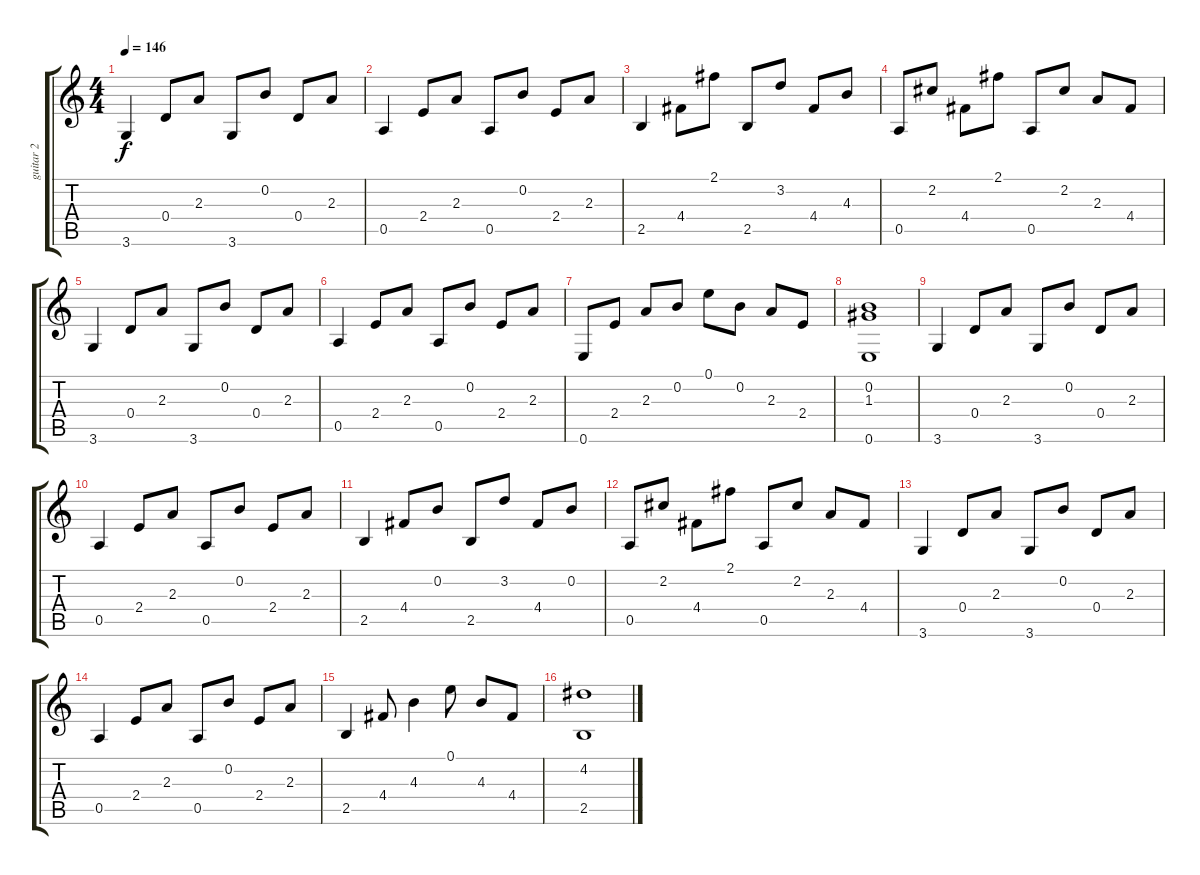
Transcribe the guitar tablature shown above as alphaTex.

\track ("guitar 2" "guitar 2") {instrument acousticguitarnylon}
\staff {score tabs}
\tuning (E4 B3 G3 D3 A2 E2) {hide}
\ts (4 4)
\tempo 146
\clef g2
\ks c
3.6.4{dy f instrument acousticguitarnylon} 0.4.8 2.3.8 3.6.8 0.2.8 0.4.8 2.3.8 |
0.5.4 2.4.8 2.3.8 0.5.8 0.2.8 2.4.8 2.3.8 |
2.5.4 4.4.8 2.1.8 2.5.8 3.2.8 4.4.8 4.3.8 |
0.5.8 2.2.8 4.4.8 2.1.8 0.5.8 2.2.8 2.3.8 4.4.8 |
3.6.4 0.4.8 2.3.8 3.6.8 0.2.8 0.4.8 2.3.8 |
0.5.4 2.4.8 2.3.8 0.5.8 0.2.8 2.4.8 2.3.8 |
0.6.8 2.4.8 2.3.8 0.2.8 0.1.8 0.2.8 2.3.8 2.4.8 |
(0.2 1.3 0.6).1 |
3.6.4 0.4.8 2.3.8 3.6.8 0.2.8 0.4.8 2.3.8 |
0.5.4 2.4.8 2.3.8 0.5.8 0.2.8 2.4.8 2.3.8 |
2.5.4 4.4.8 0.2.8 2.5.8 3.2.8 4.4.8 0.2.8 |
0.5.8 2.2.8 4.4.8 2.1.8 0.5.8 2.2.8 2.3.8 4.4.8 |
3.6.4 0.4.8 2.3.8 3.6.8 0.2.8 0.4.8 2.3.8 |
0.5.4 2.4.8 2.3.8 0.5.8 0.2.8 2.4.8 2.3.8 |
2.5.4 4.4.8 4.3.4 0.1.8 4.3.8 4.4.8 |
(4.2 2.5).1
